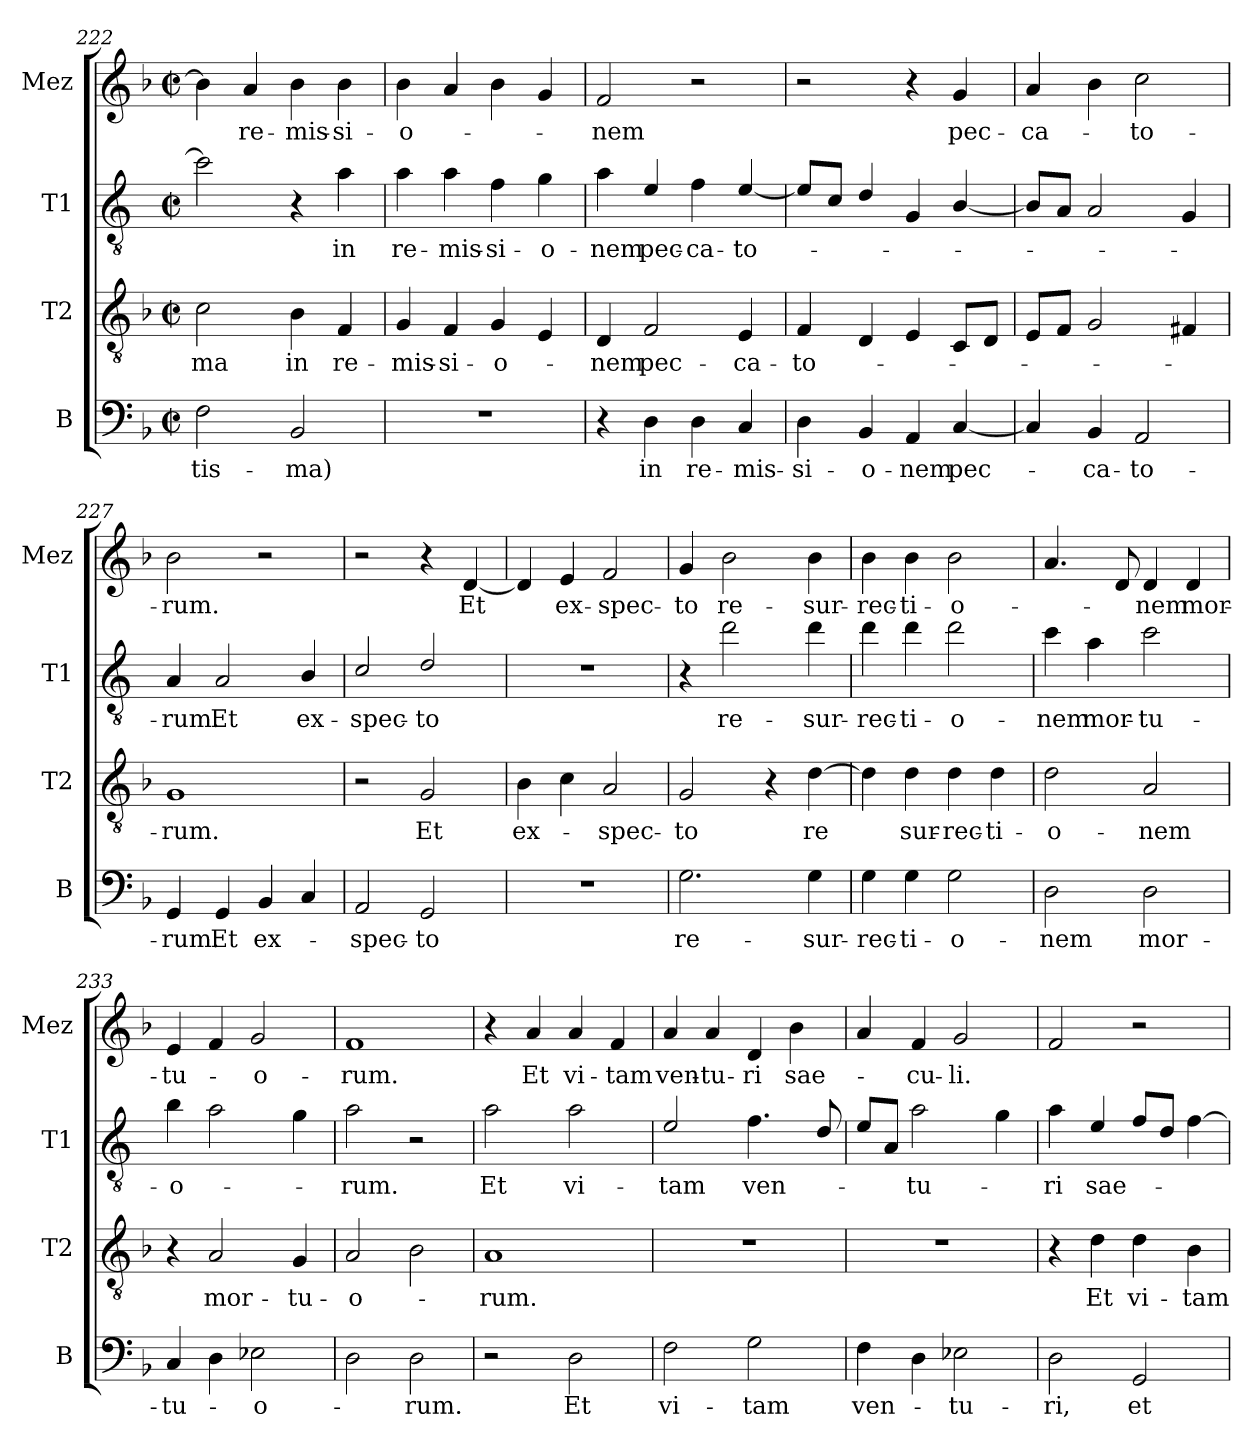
**kern	**text	**kern	**text	**kern	**text	**kern	**text
*part4	*part4	*part3	*part3	*part2	*part2	*part1	*part1
*staff4	*staff4	*staff3	*staff3	*staff2	*staff2	*staff1	*staff1
*I"B	*	*I"T2	*	*I"T1	*	*I"Mez	*
*I'B	*	*I'T2	*	*I'T1	*	*I'Mez	*
*clefF4	*	*clefGv2	*	*clefGv2	*	*clefG2	*
*	*	*	*	*ITrd4c7	*	*	*
*k[b-]	*	*k[b-]	*	*k[b-]	*	*k[b-]	*
*M2/2	*	*M2/2	*	*M2/2	*	*M2/2	*
*met(c|)	*	*met(c|)	*	*met(c|)	*	*met(c|)	*
=222	=222	=222	=222	=222	=222	=222	=222
!	!LO:LY:b	!	!LO:LY:b	!	!	!	!
2F\	-tis-	2c\	-ma	2f\]	.	4b-\]	.
!	!	!	!	!	!	!	!LO:LY:b
.	.	.	.	.	.	4a/	re-
!	!LO:LY:b	!	!LO:LY:b	!	!	!	!LO:LY:b
2BB-/	-ma)	4B-\	in	4r	.	4b-\	-mis-
!	!	!	!LO:LY:b	!	!LO:LY:b	!	!LO:LY:b
.	.	4F/	re-	4d\	in	4b-\	-si-
=223	=223	=223	=223	=223	=223	=223	=223
!	!	!	!LO:LY:b	!	!LO:LY:b	!	!LO:LY:b
1r	.	4G/	-mis-	4d\	re-	4b-\	-o-
!	!	!	!LO:LY:b	!	!LO:LY:b	!	!
.	.	4F/	-si-	4d\	-mis-	4a/	.
!	!	!	!LO:LY:b	!	!LO:LY:b	!	!
.	.	4G/	-o-	4B-\	-si-	4b-\	.
!	!	!	!	!	!LO:LY:b	!	!
.	.	4E/	.	4c\	-o-	4g/	.
=224	=224	=224	=224	=224	=224	=224	=224
!	!	!	!LO:LY:b	!	!LO:LY:b	!	!LO:LY:b
4r	.	4D/	-nem	4d\	-nem	2f/	-nem
!	!LO:LY:b	!	!LO:LY:b	!	!LO:LY:b	!	!
4D\	in	2F/	pec-	4A/	pec-	.	.
!	!LO:LY:b	!	!	!	!LO:LY:b	!	!
4D\	re-	.	.	4B-\	-ca-	2r	.
!	!LO:LY:b	!	!LO:LY:b	!	!LO:LY:b	!	!
4C/	-mis-	4E/	-ca-	[4A/	-to-	.	.
!!LO:PB:g=z
=225	=225	=225	=225	=225	=225	=225	=225
!	!LO:LY:b	!	!LO:LY:b	!	!	!	!
4D\	-si-	4F/	-to-	8A/L]	.	2r	.
.	.	.	.	8F/J	.	.	.
!	!LO:LY:b	!	!	!	!	!	!
4BB-/	-o-	4D/	.	4G/	.	.	.
!	!LO:LY:b	!	!	!	!	!	!
4AA/	-nem	4E/	.	4C/	.	4r	.
!	!LO:LY:b	!	!	!	!	!	!LO:LY:b
[4C/	pec-	8C/L	.	[4E/	.	4g/	pec-
.	.	8D/J	.	.	.	.	.
=226	=226	=226	=226	=226	=226	=226	=226
!	!	!	!	!	!	!	!LO:LY:b
4C/]	.	8E/L	.	8E/L]	.	4a/	-ca-
.	.	8F/J	.	8D/J	.	.	.
!	!LO:LY:b	!	!	!	!	!	!
4BB-/	-ca-	2G/	.	2D/	.	4b-\	.
!	!LO:LY:b	!	!	!	!	!	!LO:LY:b
2AA/	-to-	.	.	.	.	2cc\	-to-
.	.	4F#X/	.	4C/	.	.	.
=227	=227	=227	=227	=227	=227	=227	=227
!	!LO:LY:b	!	!LO:LY:b	!	!LO:LY:b	!	!LO:LY:b
4GG/	-rum.	1G	-rum.	4D/	-rum.	2b-\	-rum.
!	!LO:LY:b	!	!	!	!LO:LY:b	!	!
4GG/	Et	.	.	2D/	Et	.	.
!	!LO:LY:b	!	!	!	!	!	!
4BB-/	ex-	.	.	.	.	2r	.
!	!	!	!	!	!LO:LY:b	!	!
4C/	.	.	.	4E/	ex-	.	.
=228	=228	=228	=228	=228	=228	=228	=228
!	!LO:LY:b	!	!	!	!LO:LY:b	!	!
2AA/	-spec-	2r	.	2F/	-spec-	2r	.
!	!LO:LY:b	!	!LO:LY:b	!	!LO:LY:b	!	!
2GG/	-to	2G/	Et	2G/	-to	4r	.
!	!	!	!	!	!	!	!LO:LY:b
.	.	.	.	.	.	[4d/	Et
=229	=229	=229	=229	=229	=229	=229	=229
!	!	!	!LO:LY:b	!	!	!	!
1r	.	4B-\	ex-	1r	.	4d/]	.
!	!	!	!	!	!	!	!LO:LY:b
.	.	4c\	.	.	.	4e/	ex-
!	!	!	!LO:LY:b	!	!	!	!LO:LY:b
.	.	2A/	-spec-	.	.	2f/	-spec-
=230	=230	=230	=230	=230	=230	=230	=230
!	!LO:LY:b	!	!LO:LY:b	!	!	!	!LO:LY:b
2.G\	re-	2G/	-to	4r	.	4g/	-to
!	!	!	!	!	!LO:LY:b	!	!LO:LY:b
.	.	.	.	2g\	re-	2b-\	re-
.	.	4r	.	.	.	.	.
!	!LO:LY:b	!	!LO:LY:b	!	!LO:LY:b	!	!LO:LY:b
4G\	-sur-	[4d\	re	4g\	-sur-	4b-\	-sur-
!!LO:LB:g=z
=231	=231	=231	=231	=231	=231	=231	=231
!	!LO:LY:b	!	!	!	!LO:LY:b	!	!LO:LY:b
4G\	-rec-	4d\]	.	4g\	-rec-	4b-\	-rec-
!	!LO:LY:b	!	!LO:LY:b	!	!LO:LY:b	!	!LO:LY:b
4G\	-ti-	4d\	sur-	4g\	-ti-	4b-\	-ti-
!	!LO:LY:b	!	!LO:LY:b	!	!LO:LY:b	!	!LO:LY:b
2G\	-o-	4d\	-rec-	2g\	-o-	2b-\	-o-
!	!	!	!LO:LY:b	!	!	!	!
.	.	4d\	-ti-	.	.	.	.
=232	=232	=232	=232	=232	=232	=232	=232
!	!LO:LY:b	!	!LO:LY:b	!	!LO:LY:b	!	!
2D\	-nem	2d\	-o-	4f\	-nem	4.a/	.
!	!	!	!	!	!LO:LY:b	!	!
.	.	.	.	4d\	mor-	.	.
.	.	.	.	.	.	8d/	.
!	!LO:LY:b	!	!LO:LY:b	!	!LO:LY:b	!	!LO:LY:b
2D\	mor-	2A/	-nem	2f\	-tu-	4d/	-nem
!	!	!	!	!	!	!	!LO:LY:b
.	.	.	.	.	.	4d/	mor-
=233	=233	=233	=233	=233	=233	=233	=233
!	!LO:LY:b	!	!	!	!LO:LY:b	!	!LO:LY:b
4C/	-tu-	4r	.	4e\	-o-	4e/	-tu-
!	!	!	!LO:LY:b	!	!	!	!
4D\	.	2A/	mor-	2d\	.	4f/	.
!	!LO:LY:b	!	!	!	!	!	!LO:LY:b
2E-X\	-o-	.	.	.	.	2g/	-o-
!	!	!	!LO:LY:b	!	!	!	!
.	.	4G/	-tu-	4c\	.	.	.
=234	=234	=234	=234	=234	=234	=234	=234
!	!	!	!LO:LY:b	!	!LO:LY:b	!	!LO:LY:b
2D\	.	2A/	-o-	2d\	-rum.	1f	-rum.
!	!LO:LY:b	!	!	!	!	!	!
2D\	-rum.	2B-\	.	2r	.	.	.
=235	=235	=235	=235	=235	=235	=235	=235
!	!	!	!LO:LY:b	!	!LO:LY:b	!	!
2r	.	1A	-rum.	2d\	Et	4r	.
!	!	!	!	!	!	!	!LO:LY:b
.	.	.	.	.	.	4a/	Et
!	!LO:LY:b	!	!	!	!LO:LY:b	!	!LO:LY:b
2D\	Et	.	.	2d\	vi-	4a/	vi-
!	!	!	!	!	!	!	!LO:LY:b
.	.	.	.	.	.	4f/	-tam
!!LO:LB:g=z
=236	=236	=236	=236	=236	=236	=236	=236
!	!LO:LY:b	!	!	!	!LO:LY:b	!	!LO:LY:b
2F\	vi-	1r	.	2A/	-tam	4a/	ven-
!	!	!	!	!	!	!	!LO:LY:b
.	.	.	.	.	.	4a/	-tu-
!	!LO:LY:b	!	!	!	!LO:LY:b	!	!LO:LY:b
2G\	-tam	.	.	4.B-\	ven-	4d/	-ri
!	!	!	!	!	!	!	!LO:LY:b
.	.	.	.	.	.	4b-\	sae-
.	.	.	.	8G/	.	.	.
=237	=237	=237	=237	=237	=237	=237	=237
!	!LO:LY:b	!	!	!	!	!	!
4F\	ven-	1r	.	8A/L	.	4a/	.
.	.	.	.	8D/J	.	.	.
!	!	!	!	!	!LO:LY:b	!	!LO:LY:b
4D\	.	.	.	2d\	-tu-	4f/	-cu-
!	!LO:LY:b	!	!	!	!	!	!LO:LY:b
2E-X\	-tu-	.	.	.	.	2g/	-li.
.	.	.	.	4c\	.	.	.
=238	=238	=238	=238	=238	=238	=238	=238
!	!LO:LY:b	!	!	!	!LO:LY:b	!	!
2D\	-ri,	4r	.	4d\	-ri	2f/	.
!	!	!	!LO:LY:b	!	!LO:LY:b	!	!
.	.	4d\	Et	4A/	sae-	.	.
!	!LO:LY:b	!	!LO:LY:b	!	!	!	!
2GG/	et	4d\	vi-	8B-/L	.	2r	.
.	.	.	.	8G/J	.	.	.
!	!	!	!LO:LY:b	!	!	!	!
.	.	4B-\	-tam	[4B-\	.	.	.
=	=	=	=	=	=	=	=
*-	*-	*-	*-	*-	*-	*-	*-
